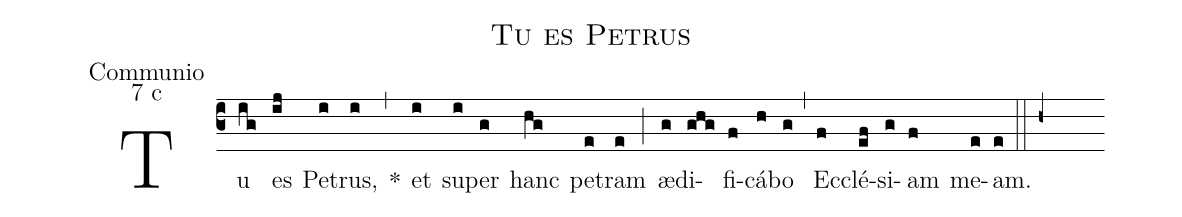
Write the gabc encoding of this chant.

name: Tu es Petrus;
office-part: Communio;
mode: 7;
mode-differentia: c;
%%
(c3)

Tu(ig) es(ij) Pe(i)trus,(i) *(,) et(i) su(i)per(g) hanc(hg) pe(e)tram(e) (;) æ(g)di(ghg)fi(f)cá(h)bo(g) (,) Ec(f)clé(ef)si(g)am(f) me(e)am.(e)

(::)

(h+)
